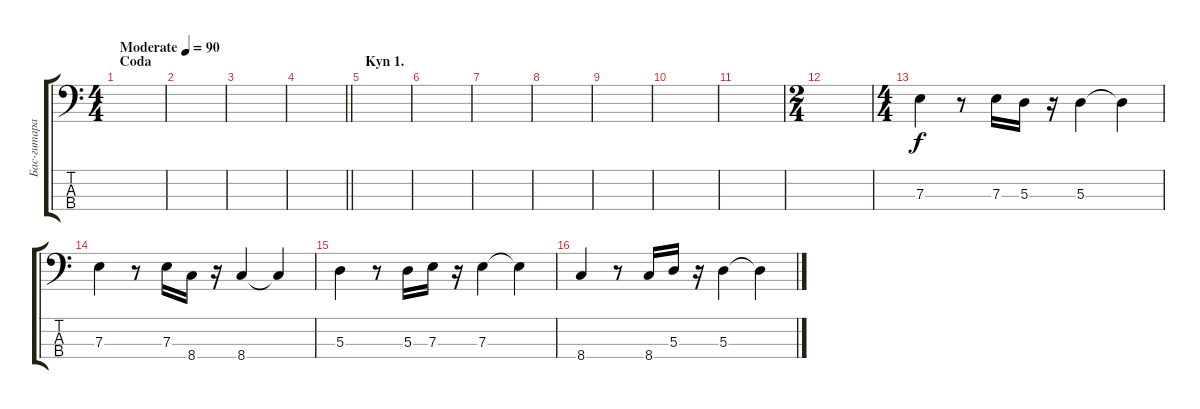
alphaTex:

\track ("Бас-гитара2" "Бас-гитара") {instrument electricbassfinger}
\staff {score tabs}
\tuning (G2 D2 A1 E1) {hide}
\ts (4 4)
\section ("" "Coda")
\tempo (90 "Moderate")
\clef f4
\ks c
|
|
|
\barLineRight lightlight
|
\section ("" "Kyn 1.")
|
|
|
|
|
|
|
\ts (2 4)
|
\ts (4 4)
7.3.4 r.8 7.3.16 5.3.16 r.16 5.3.4 5.3{t}.4 |
7.3.4 r.8 7.3.16 8.4.16 r.16 8.4.4 8.4{t}.4 |
5.3.4 r.8 5.3.16 7.3.16 r.16 7.3.4 7.3{t}.4 |
8.4.4 r.8 8.4.16 5.3.16 r.16 5.3.4 5.3{t}.4
